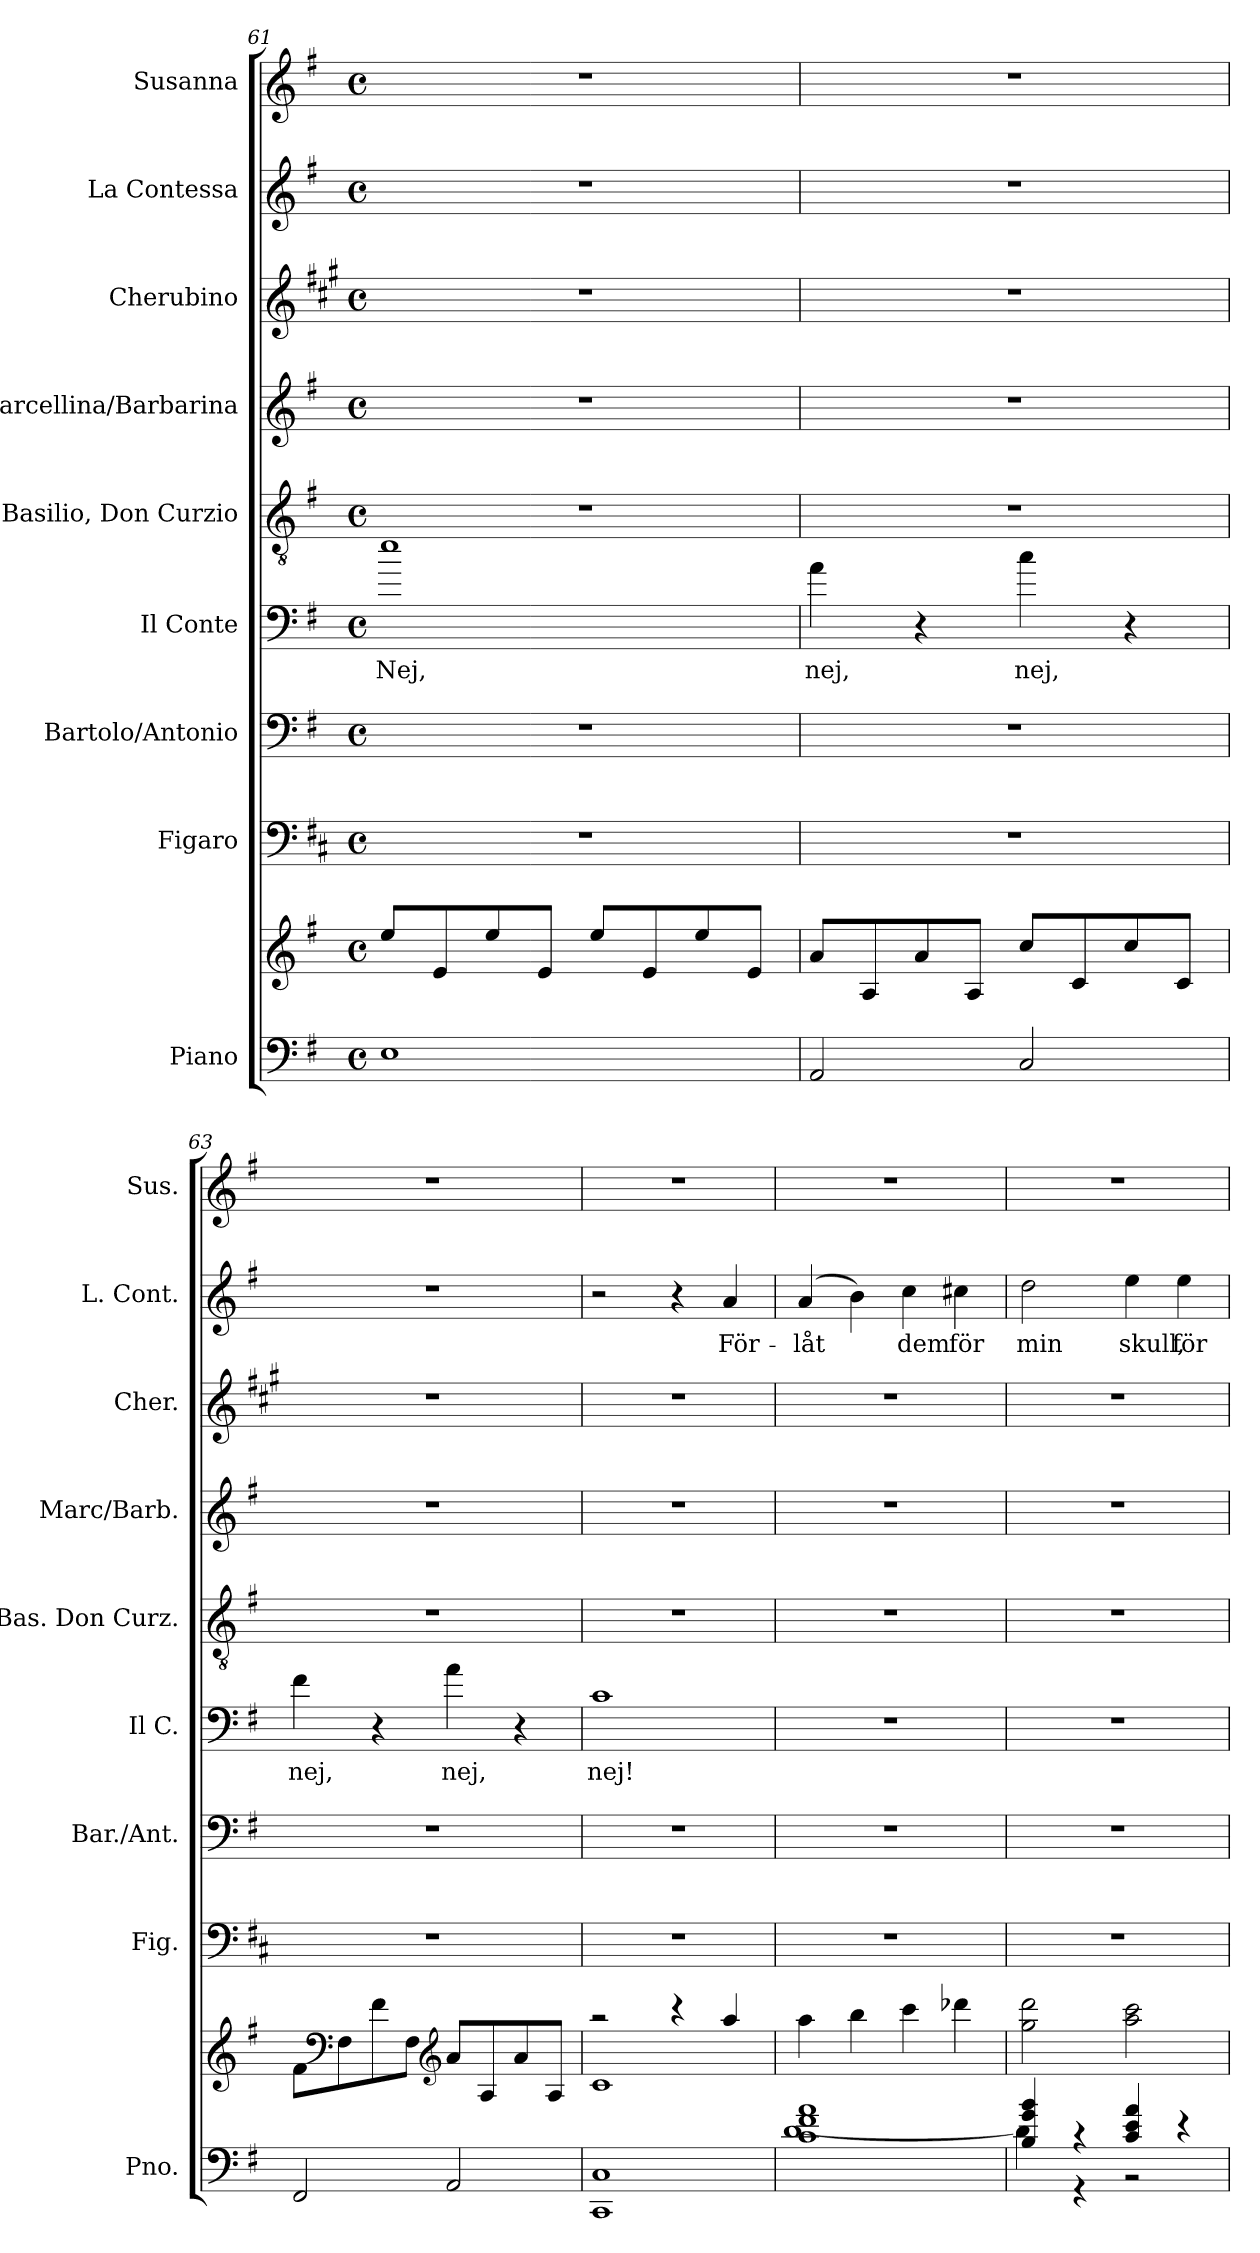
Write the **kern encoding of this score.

**kern	**kern	**kern	**kern	**kern	**text	**kern	**kern	**kern	**kern	**text	**kern
*part9	*part9	*part8	*part7	*part6	*part6	*part5	*part4	*part3	*part2	*part2	*part1
*staff10	*staff9	*staff8	*staff7	*staff6	*staff6	*staff5	*staff4	*staff3	*staff2	*staff2	*staff1
*I"Piano	*	*I"Figaro	*I"Bartolo/Antonio	*I"Il Conte	*	*I"Basilio, Don Curzio	*I"Marcellina/Barbarina	*I"Cherubino	*I"La Contessa	*	*I"Susanna
*I'Pno.	*	*I'Fig.	*I'Bar./Ant.	*I'Il C.	*	*I'Bas. Don Curz.	*I'Marc/Barb.	*I'Cher.	*I'L. Cont.	*	*I'Sus.
*clefF4	*clefG2	*clefF4	*clefF4	*clefF4	*	*clefGv2	*clefG2	*clefG2	*clefG2	*	*clefG2
*	*	*ITrd4c7	*	*ITrd8c14	*	*ITrd8c14	*	*ITrd1c2	*	*	*
*k[f#]	*k[f#]	*k[f#]	*k[f#]	*k[f#]	*	*k[f#]	*k[f#]	*k[f#]	*k[f#]	*	*k[f#]
*M4/4	*M4/4	*M4/4	*M4/4	*M4/4	*	*M4/4	*M4/4	*M4/4	*M4/4	*	*M4/4
*met(c)	*met(c)	*met(c)	*met(c)	*met(c)	*	*met(c)	*met(c)	*met(c)	*met(c)	*	*met(c)
=61	=61	=61	=61	=61	=61	=61	=61	=61	=61	=61	=61
!	!	!	!	!	!LO:LY:b	!	!	!	!	!	!
1E	8ee/L	1r	1r	1e	Nej,	1r	1r	1r	1r	.	1r
.	8e/	.	.	.	.	.	.	.	.	.	.
.	8ee/	.	.	.	.	.	.	.	.	.	.
.	8e/J	.	.	.	.	.	.	.	.	.	.
.	8ee/L	.	.	.	.	.	.	.	.	.	.
.	8e/	.	.	.	.	.	.	.	.	.	.
.	8ee/	.	.	.	.	.	.	.	.	.	.
.	8e/J	.	.	.	.	.	.	.	.	.	.
=62	=62	=62	=62	=62	=62	=62	=62	=62	=62	=62	=62
!	!	!	!	!	!LO:LY:b	!	!	!	!	!	!
2AA/	8a/L	1r	1r	4A\	nej,	1r	1r	1r	1r	.	1r
.	8A/	.	.	.	.	.	.	.	.	.	.
.	8a/	.	.	4r	.	.	.	.	.	.	.
.	8A/J	.	.	.	.	.	.	.	.	.	.
!	!	!	!	!	!LO:LY:b	!	!	!	!	!	!
2C/	8cc/L	.	.	4c\	nej,	.	.	.	.	.	.
.	8c/	.	.	.	.	.	.	.	.	.	.
.	8cc/	.	.	4r	.	.	.	.	.	.	.
.	8c/J	.	.	.	.	.	.	.	.	.	.
=63	=63	=63	=63	=63	=63	=63	=63	=63	=63	=63	=63
!	!	!	!	!	!LO:LY:b	!	!	!	!	!	!
2FF#/	8f#\L	1r	1r	4F#\	nej,	1r	1r	1r	1r	.	1r
*	*clefF4	*	*	*	*	*	*	*	*	*	*
.	8F#\	.	.	.	.	.	.	.	.	.	.
.	8f#\	.	.	4r	.	.	.	.	.	.	.
.	8F#\J	.	.	.	.	.	.	.	.	.	.
*	*clefG2	*	*	*	*	*	*	*	*	*	*
!	!	!	!	!	!LO:LY:b	!	!	!	!	!	!
2AA/	8a/L	.	.	4A\	nej,	.	.	.	.	.	.
.	8A/	.	.	.	.	.	.	.	.	.	.
.	8a/	.	.	4r	.	.	.	.	.	.	.
.	8A/J	.	.	.	.	.	.	.	.	.	.
!!LO:PB:g=z
=64	=64	=64	=64	=64	=64	=64	=64	=64	=64	=64	=64
*	*^	*	*	*	*	*	*	*	*	*	*
!	!	!	!	!	!	!LO:LY:b	!	!	!	!	!	!
1CC 1C	2r	1c	1r	1r	1C	nej!	1r	1r	1r	2r	.	1r
.	4r	.	.	.	.	.	.	.	.	4r	.	.
!	!	!	!	!	!	!	!	!	!	!	!LO:LY:b	!
.	4aa/	.	.	.	.	.	.	.	.	4a/	För-	.
*	*v	*v	*	*	*	*	*	*	*	*	*	*
=65	=65	=65	=65	=65	=65	=65	=65	=65	=65	=65	=65
*^	*	*	*	*	*	*	*	*	*	*	*
!	!	!	!	!	!	!	!	!	!	!	!LO:LY:b	!
1c 1f# 1a	[1d	4aa\	1r	1r	1r	.	1r	1r	1r	(>4a/	-låt	1r
.	.	4bb\	.	.	.	.	.	.	.	4b\)	.	.
!	!	!	!	!	!	!	!	!	!	!	!LO:LY:b	!
.	.	4ccc\	.	.	.	.	.	.	.	4cc\	dem	.
!	!	!	!	!	!	!	!	!	!	!	!LO:LY:b	!
.	.	4ddd-X\	.	.	.	.	.	.	.	4cc#X\	för	.
=66	=66	=66	=66	=66	=66	=66	=66	=66	=66	=66	=66	=66
!	!	!	!	!	!	!	!	!	!	!	!LO:LY:b	!
4B/ 4g/ 4b/	4d\]	2gg\ 2ddd\	1r	1r	1r	.	1r	1r	1r	2dd\	min	1r
4r	4r	.	.	.	.	.	.	.	.	.	.	.
!	!	!	!	!	!	!	!	!	!	!	!LO:LY:b	!
4c/ 4e/ 4a/	2r	2aa\ 2ccc\	.	.	.	.	.	.	.	4ee\	skull,	.
!	!	!	!	!	!	!	!	!	!	!	!LO:LY:b	!
4r	.	.	.	.	.	.	.	.	.	4ee\	för-	.
*v	*v	*	*	*	*	*	*	*	*	*	*	*
=	=	=	=	=	=	=	=	=	=	=	=
*-	*-	*-	*-	*-	*-	*-	*-	*-	*-	*-	*-
